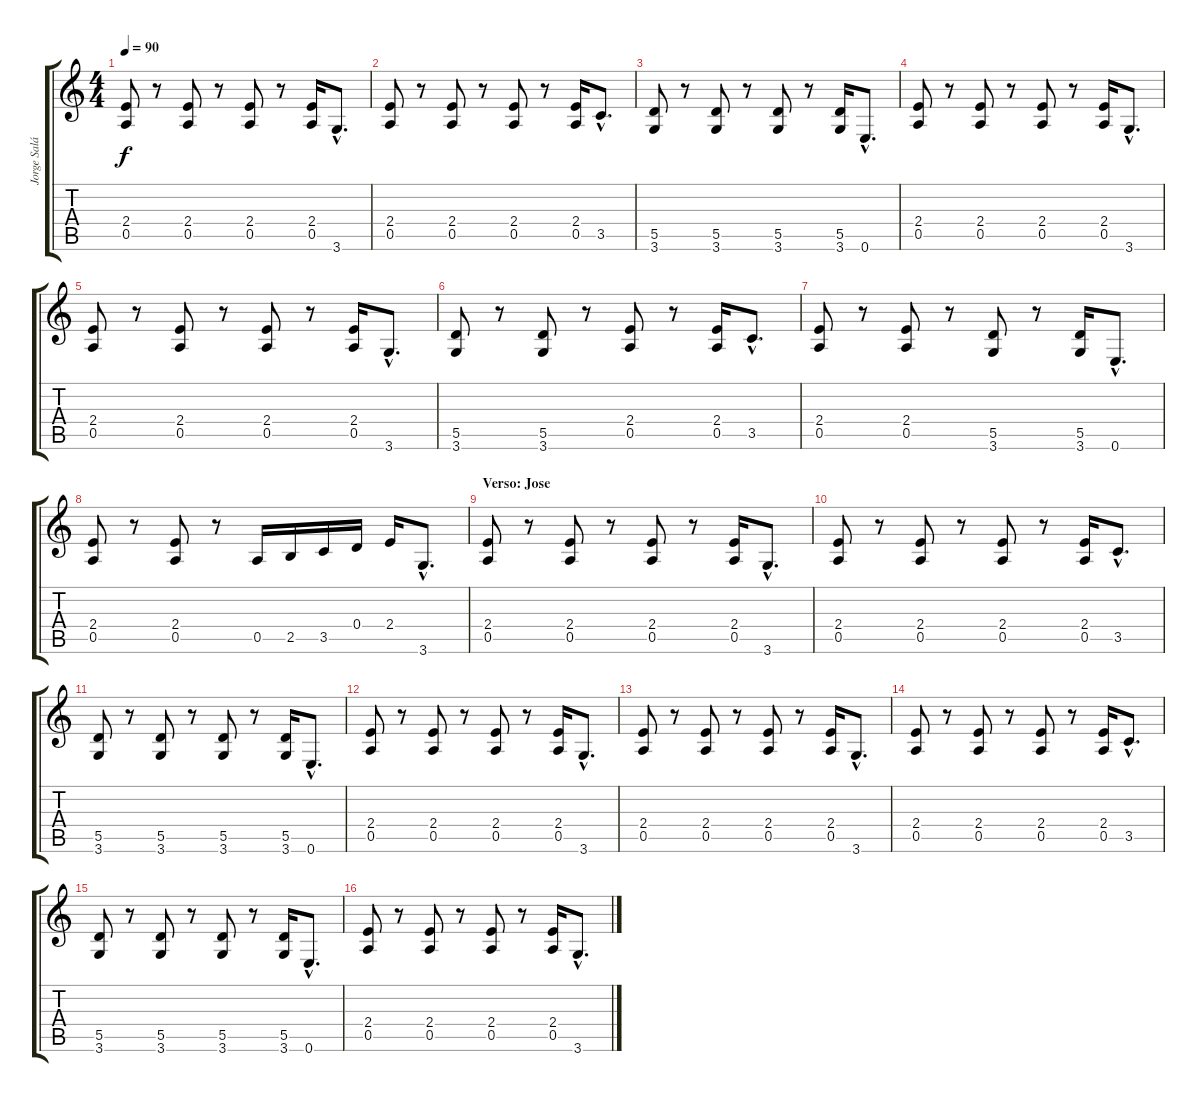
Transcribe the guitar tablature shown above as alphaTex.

\track ("Jorge Salán" "Jorge Salá") {instrument overdrivenguitar}
\staff {score tabs}
\tuning (E4 B3 G3 D3 A2 E2) {hide}
\ts (4 4)
\tempo 90
\clef g2
\ks c
(2.4 0.5).8{dy f} r.8 (2.4 0.5).8 r.8 (2.4 0.5).8 r.8 (2.4 0.5).16 3.6{hac}.8{d} |
(2.4 0.5).8 r.8 (2.4 0.5).8 r.8 (2.4 0.5).8 r.8 (2.4 0.5).16 3.5{hac}.8{d} |
(5.5 3.6).8 r.8 (5.5 3.6).8 r.8 (5.5 3.6).8 r.8 (5.5 3.6).16 0.6{hac}.8{d} |
(2.4 0.5).8 r.8 (2.4 0.5).8 r.8 (2.4 0.5).8 r.8 (2.4 0.5).16 3.6{hac}.8{d} |
(2.4 0.5).8 r.8 (2.4 0.5).8 r.8 (2.4 0.5).8 r.8 (2.4 0.5).16 3.6{hac}.8{d} |
(5.5 3.6).8 r.8 (5.5 3.6).8 r.8 (2.4 0.5).8 r.8 (2.4 0.5).16 3.5{hac}.8{d} |
(2.4 0.5).8 r.8 (2.4 0.5).8 r.8 (5.5 3.6).8 r.8 (5.5 3.6).16 0.6{hac}.8{d} |
(2.4 0.5).8 r.8 (2.4 0.5).8 r.8 0.5.16 2.5.16 3.5.16 0.4.16 2.4.16 3.6{hac}.8{d} |
\section ("" "Verso: Jose")
(2.4 0.5).8 r.8 (2.4 0.5).8 r.8 (2.4 0.5).8 r.8 (2.4 0.5).16 3.6{hac}.8{d} |
(2.4 0.5).8 r.8 (2.4 0.5).8 r.8 (2.4 0.5).8 r.8 (2.4 0.5).16 3.5{hac}.8{d} |
(5.5 3.6).8 r.8 (5.5 3.6).8 r.8 (5.5 3.6).8 r.8 (5.5 3.6).16 0.6{hac}.8{d} |
(2.4 0.5).8 r.8 (2.4 0.5).8 r.8 (2.4 0.5).8 r.8 (2.4 0.5).16 3.6{hac}.8{d} |
(2.4 0.5).8 r.8 (2.4 0.5).8 r.8 (2.4 0.5).8 r.8 (2.4 0.5).16 3.6{hac}.8{d} |
(2.4 0.5).8 r.8 (2.4 0.5).8 r.8 (2.4 0.5).8 r.8 (2.4 0.5).16 3.5{hac}.8{d} |
(5.5 3.6).8 r.8 (5.5 3.6).8 r.8 (5.5 3.6).8 r.8 (5.5 3.6).16 0.6{hac}.8{d} |
(2.4 0.5).8 r.8 (2.4 0.5).8 r.8 (2.4 0.5).8 r.8 (2.4 0.5).16 3.6{hac}.8{d}
